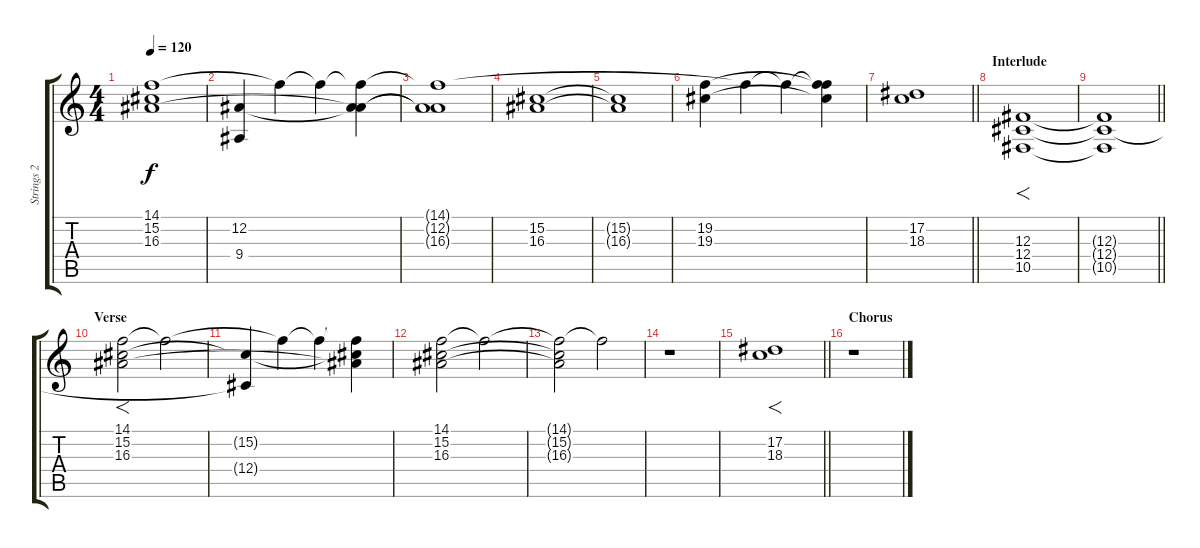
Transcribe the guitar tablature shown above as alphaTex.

\track ("Strings 2" "Strings 2") {instrument stringensemble1}
\staff {score tabs}
\tuning (Eb4 Bb3 Gb3 Db3 Ab2 Eb2) {hide}
\ts (4 4)
\tempo 120
\clef g2
\ks c
(14.1{t} 15.2{t} 16.3{t}).1{dy f} |
(12.2 9.4).4 14.1{t}.4 14.1{t}.4 (14.1{t} 12.2{t} 16.3{t}).4 |
(14.1{t} 12.2{t} 16.3{t}).1 |
(15.2 16.3).1 |
(15.2{t} 16.3{t}).1 |
(19.2 19.3).4 14.1{t}.4 14.1{t}.4 (14.1{t} 19.2{t} 19.3{t}).4 |
\barLineRight lightlight
(17.2 18.3).1 |
\section ("" "Interlude")
(12.3 12.4 10.5).1{f instrument stringensemble1} |
\barLineRight lightlight
(12.3{t} 12.4{t} 10.5{t}).1 |
\section ("" "Verse")
(14.1 15.2 16.3).2{f volume 12 instrument stringensemble1} 14.1{t}.2 |
(15.2{t} 12.4{t}).4 14.1{t}.4 14.1{t}.4 (14.1{t} 15.2{t} 16.3{t}).4 |
(14.1 15.2 16.3).2{instrument stringensemble1} 14.1{t}.2 |
(14.1{t} 15.2{t} 16.3{t}).2{instrument stringensemble1} 14.1{t}.2 |
r.1 |
\barLineRight lightlight
(17.2 18.3).1{f} |
\section ("" "Chorus")
r.1
